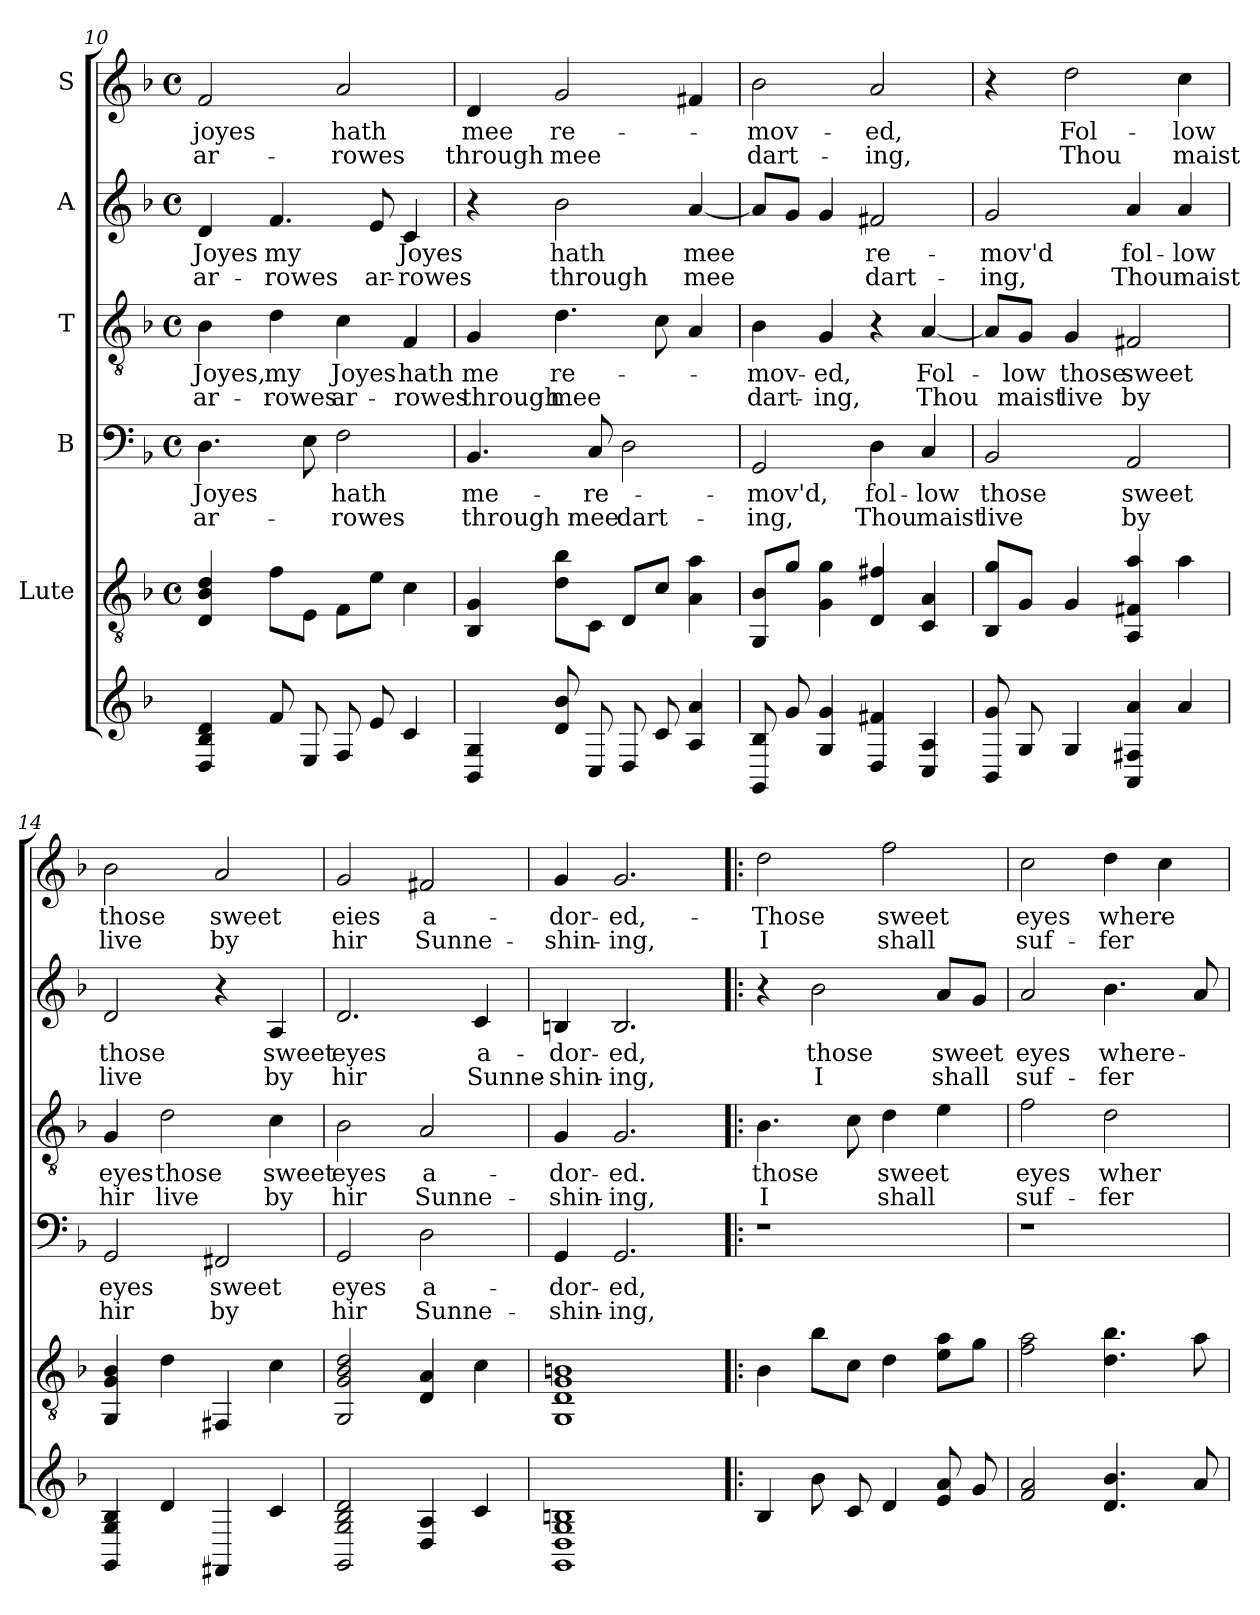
**kern	**kern	**kern	**text	**text	**kern	**text	**text	**kern	**text	**text	**kern	**text	**text
*part6	*part5	*part4	*part4	*part4	*part3	*part3	*part3	*part2	*part2	*part2	*part1	*part1	*part1
*staff6	*staff5	*staff4	*staff4	*staff4	*staff3	*staff3	*staff3	*staff2	*staff2	*staff2	*staff1	*staff1	*staff1
*	*I"Lute	*I"B	*	*	*I"T	*	*	*I"A	*	*	*I"S	*	*
*	*clefGv2	*clefF4	*	*	*clefGv2	*	*	*clefG2	*	*	*clefG2	*	*
*k[b-]	*k[b-]	*k[b-]	*	*	*k[b-]	*	*	*k[b-]	*	*	*k[b-]	*	*
*F:	*F:	*F:	*	*	*F:	*	*	*F:	*	*	*F:	*	*
*	*M4/4	*M4/4	*	*	*M4/4	*	*	*M4/4	*	*	*M4/4	*	*
*	*met(c)	*met(c)	*	*	*met(c)	*	*	*met(c)	*	*	*met(c)	*	*
=10	=10	=10	=10	=10	=10	=10	=10	=10	=10	=10	=10	=10	=10
4D 4B- 4d	4D/ 4B-/ 4d/	4.D\	Joyes	ar-	4B-\	Joyes,	ar-	4d/	Joyes	-ar-	2f/	joyes	ar-
8f	8f\L	.	.	.	4d\	my	-rowes	4.f/	my	-rowes	.	.	.
8E	8E\J	8E\	.	.	.	.	.	.	.	.	.	.	.
8F	8F\L	2F\	hath	-rowes	4c\	Joyes	ar-	.	.	.	2a/	hath	-rowes
8e	8e\J	.	.	.	.	.	.	8e/	.	ar-	.	.	.
4c	4c\	.	.	.	4F/	hath	-rowes	4c/	Joyes	-rowes	.	.	.
=11	=11	=11	=11	=11	=11	=11	=11	=11	=11	=11	=11	=11	=11
4BB- 4G	4BB-/ 4G/	4.BB-/	me-	through	4G/	me	through	4r	.	.	4d/	mee	through
8d 8b-	8d\ 8b-\L	.	.	.	4.d\	re-	mee	2b-\	hath	through	2g/	re-	mee
8C	8C\J	8C/	-re-	mee	.	.	.	.	.	.	.	.	.
8D	8D/L	2D\	.	dart-	.	.	.	.	.	.	.	.	.
8c	8c/J	.	.	.	8c\	.	.	.	.	.	.	.	.
4A 4a	4A\ 4a\	.	.	.	4A/	.	.	[4a/	mee	mee	4f#X/	.	.
!!LO:PB:g=z
=12	=12	=12	=12	=12	=12	=12	=12	=12	=12	=12	=12	=12	=12
8GG 8B-	8GG/ 8B-/L	2GG/	-mov'd,	-ing,	4B-\	-mov-	dart-	8a/L]	.	.	2b-\	-mov-	dart-
8g	8g/J	.	.	.	.	.	.	8g/J	.	.	.	.	.
4G 4g	4G\ 4g\	.	.	.	4G/	-ed,	-ing,	4g/	.	.	.	.	.
4D 4f#	4D/ 4f#X/	4D\	fol-	Thou	4r	.	.	2f#X/	re-	dart-	2a/	-ed,	-ing,
4C 4A	4C/ 4A/	4C/	-low	maist	[4A/	Fol-	Thou	.	.	.	.	.	.
=13	=13	=13	=13	=13	=13	=13	=13	=13	=13	=13	=13	=13	=13
8BB- 8g	8BB-/ 8g/L	2BB-/	those	live	8A/L]	.	.	2g/	-mov'd	-ing,	4r	.	.
8G	8G/J	.	.	.	8G/J	-low	maist	.	.	.	.	.	.
4G	4G/	.	.	.	4G/	those	live	.	.	.	2dd\	Fol-	Thou
4AA 4F# 4a	4AA/ 4F#X/ 4a/	2AA/	sweet	by	2F#X/	sweet	by	4a/	fol-	Thou	.	.	.
4a	4a\	.	.	.	.	.	.	4a/	-low	maist	4cc\	-low	maist
=14	=14	=14	=14	=14	=14	=14	=14	=14	=14	=14	=14	=14	=14
4GG 4G 4B-	4GG/ 4G/ 4B-/	2GG/	eyes	hir	4G/	eyes	hir	2d/	those	live	2b-\	those	live
4d	4d\	.	.	.	2d\	those	live	.	.	.	.	.	.
4FF#	4FF#X/	2FF#X/	sweet	by	.	.	.	4r	.	.	2a/	sweet	by
4c	4c\	.	.	.	4c\	sweet	by	4A/	sweet	by	.	.	.
=15	=15	=15	=15	=15	=15	=15	=15	=15	=15	=15	=15	=15	=15
2GG 2G 2B- 2d	2GG/ 2G/ 2B-/ 2d/	2GG/	eyes	hir	2B-\	eyes	hir	2.d/	eyes	hir	2g/	eies	hir
4D 4A	4D/ 4A/	2D\	a-	Sunne-	2A/	a-	Sunne-	.	.	.	2f#X/	a-	Sunne-
4c	4c\	.	.	.	.	.	.	4c/	a-	Sunne-	.	.	.
=16	=16	=16	=16	=16	=16	=16	=16	=16	=16	=16	=16	=16	=16
1GG 1D 1G 1B	1GG 1D 1G 1Bn	4GG/	-dor-	-shin-	4G/	-dor-	-shin-	4Bn/	-dor-	-shin-	4g/	-dor-	-shin-
.	.	2.GG/	-ed,	-ing,	2.G/	-ed.	-ing,	2.B/	-ed,	-ing,	2.g/	-ed,-	-ing,
=17!|:	=17!|:	=17!|:	=17!|:	=17!|:	=17!|:	=17!|:	=17!|:	=17!|:	=17!|:	=17!|:	=17!|:	=17!|:	=17!|:
4B-	4B-\	1r	.	.	4.B-\	those	I	4r	.	.	2dd\	-Those	I
8b-	8b-\L	.	.	.	.	.	.	2b-\	those	I	.	.	.
8c	8c\J	.	.	.	8c\	.	.	.	.	.	.	.	.
4d	4d\	.	.	.	4d\	sweet	shall	.	.	.	2ff\	sweet	shall
8e 8a	8e\ 8a\L	.	.	.	4e\	.	.	8a/L	sweet	shall	.	.	.
8g	8g\J	.	.	.	.	.	.	8g/J	.	.	.	.	.
!!LO:LB:g=z
=18	=18	=18	=18	=18	=18	=18	=18	=18	=18	=18	=18	=18	=18
2f 2a	2f\ 2a\	1r	.	.	2f\	eyes	suf-	2a/	eyes	suf-	2cc\	eyes	suf-
4.d 4.b-	4.d\ 4.b-\	.	.	.	2d\	wher-	-fer	4.b-\	where-	-fer	4dd\	where-	-fer
.	.	.	.	.	.	.	.	.	.	.	4cc\	.	.
8a	8a\	.	.	.	.	.	.	8a/	.	.	.	.	.
=	=	=	=	=	=	=	=	=	=	=	=	=	=
*-	*-	*-	*-	*-	*-	*-	*-	*-	*-	*-	*-	*-	*-
